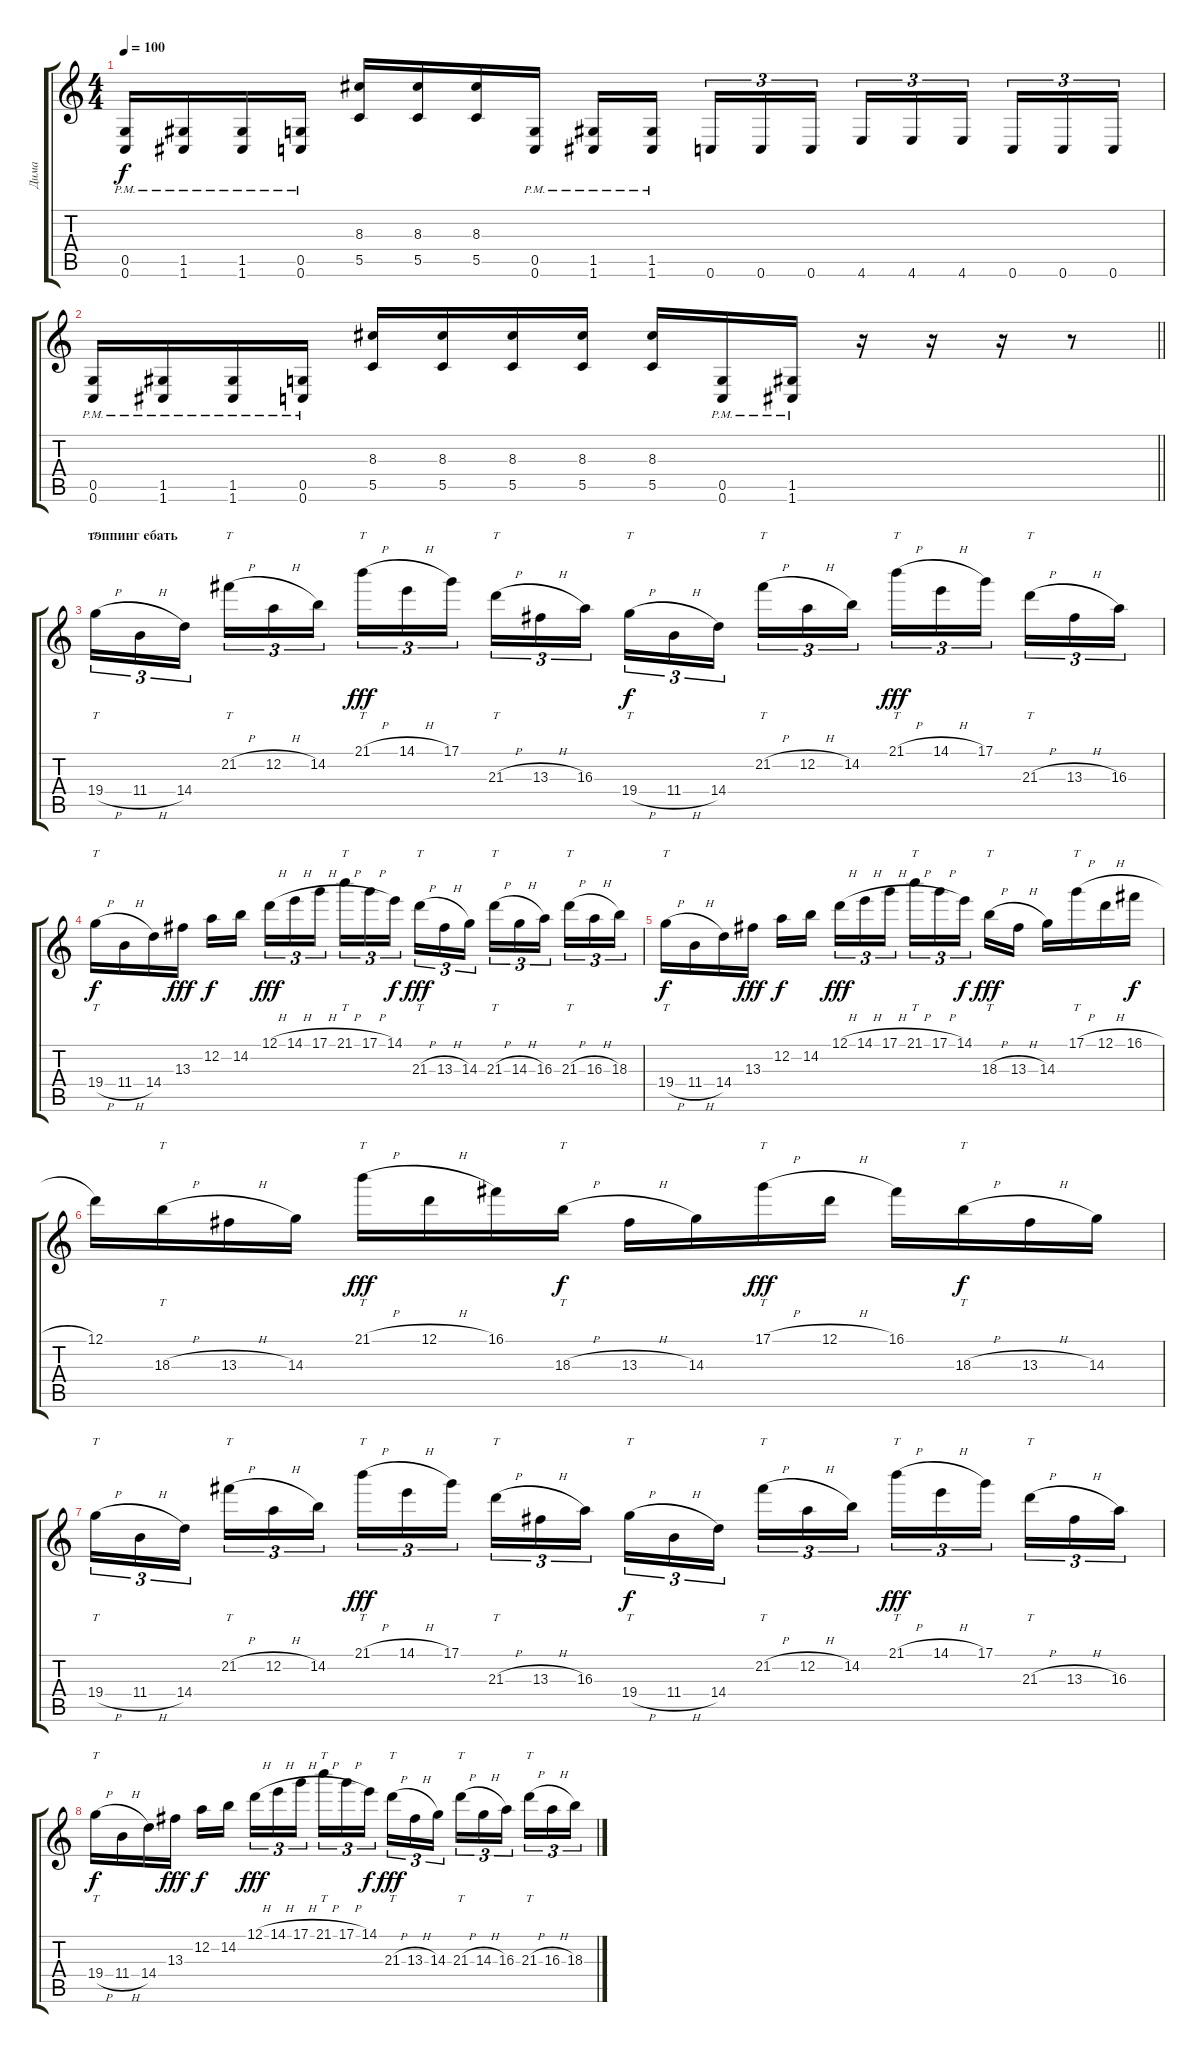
\track ("Дима" "Дима") {instrument distortionguitar}
\staff {score tabs}
\tuning (D4 A3 F3 C3 G2 C2) {hide}
\ts (4 4)
\tempo 100
\clef g2
\ks c
(0.5{pm} 0.6{pm}).16{dy f} (1.5{pm} 1.6{pm}).16 (1.5{pm} 1.6{pm}).16 (0.5{pm} 0.6{pm}).16 (8.3 5.5).16 (8.3 5.5).16 (8.3 5.5).16 (0.5{pm} 0.6{pm}).16 (1.5{pm} 1.6{pm}).16 (1.5{pm} 1.6{pm}).16{beam splitsecondary} 0.6.16{tu (3 2)} 0.6.16{tu (3 2)} 0.6.16{tu (3 2)} 4.6.16{tu (3 2)} 4.6.16{tu (3 2)} 4.6.16{tu (3 2) beam splitsecondary} 0.6.16{tu (3 2)} 0.6.16{tu (3 2)} 0.6.16{tu (3 2)} |
\barLineRight lightlight
(0.5{pm} 0.6{pm}).16 (1.5{pm} 1.6{pm}).16 (1.5{pm} 1.6{pm}).16 (0.5{pm} 0.6{pm}).16 (8.3 5.5).16 (8.3 5.5).16 (8.3 5.5).16 (8.3 5.5).16 (8.3 5.5).16 (0.5{pm} 0.6{pm}).16 (1.5{pm} 1.6{pm}).16 r.16 r.16 r.16 r.8 |
\section ("" "тэппинг ебать")
19.4{h}.16{tt tu (3 2) balance 8} 11.4{h}.16{tu (3 2)} 14.4.16{tu (3 2) beam splitsecondary} 21.2{h}.16{tt tu (3 2)} 12.2{h}.16{tu (3 2)} 14.2.16{tu (3 2)} 21.1{h}.16{tt tu (3 2) dy fff} 14.1{h}.16{tu (3 2)} 17.1.16{tu (3 2) beam splitsecondary} 21.3{h}.16{tt tu (3 2)} 13.3{h}.16{tu (3 2)} 16.3.16{tu (3 2)} 19.4{h}.16{tt tu (3 2) dy f} 11.4{h}.16{tu (3 2)} 14.4.16{tu (3 2) beam splitsecondary} 21.2{h}.16{tt tu (3 2)} 12.2{h}.16{tu (3 2)} 14.2.16{tu (3 2)} 21.1{h}.16{tt tu (3 2) dy fff} 14.1{h}.16{tu (3 2)} 17.1.16{tu (3 2) beam splitsecondary} 21.3{h}.16{tt tu (3 2)} 13.3{h}.16{tu (3 2)} 16.3.16{tu (3 2)} |
19.4{h}.16{tt dy f} 11.4{h}.16 14.4.16 13.3.16{dy fff} 12.2.16{dy f} 14.2.16{beam splitsecondary} 12.1{h}.16{tu (3 2) dy fff} 14.1{h}.16{tu (3 2)} 17.1{h}.16{tu (3 2)} 21.1{h}.16{tt tu (3 2)} 17.1{h}.16{tu (3 2)} 14.1.16{tu (3 2) dy f beam splitsecondary} 21.3{h}.16{tt tu (3 2) dy fff} 13.3{h}.16{tu (3 2)} 14.3.16{tu (3 2)} 21.3{h}.16{tt tu (3 2)} 14.3{h}.16{tu (3 2)} 16.3.16{tu (3 2) beam splitsecondary} 21.3{h}.16{tt tu (3 2)} 16.3{h}.16{tu (3 2)} 18.3.16{tu (3 2)} |
19.4{h}.16{tt dy f} 11.4{h}.16 14.4.16 13.3.16{dy fff} 12.2.16{dy f} 14.2.16{beam splitsecondary} 12.1{h}.16{tu (3 2) dy fff} 14.1{h}.16{tu (3 2)} 17.1{h}.16{tu (3 2)} 21.1{h}.16{tt tu (3 2)} 17.1{h}.16{tu (3 2)} 14.1.16{tu (3 2) dy f beam splitsecondary} 18.3{h}.16{tt dy fff} 13.3{h}.16 14.3.16 17.1{h}.16{tt} 12.1{h}.16 16.1{h}.16{dy f} |
12.1.16 18.3{h}.16{tt} 13.3{h}.16 14.3.16 21.1{h}.16{tt dy fff} 12.1{h}.16 16.1.16 18.3{h}.16{tt dy f} 13.3{h}.16 14.3.16 17.1{h}.16{tt dy fff} 12.1{h}.16 16.1.16 18.3{h}.16{tt dy f} 13.3{h}.16 14.3.16 |
19.4{h}.16{tt tu (3 2)} 11.4{h}.16{tu (3 2)} 14.4.16{tu (3 2) beam splitsecondary} 21.2{h}.16{tt tu (3 2)} 12.2{h}.16{tu (3 2)} 14.2.16{tu (3 2)} 21.1{h}.16{tt tu (3 2) dy fff} 14.1{h}.16{tu (3 2)} 17.1.16{tu (3 2) beam splitsecondary} 21.3{h}.16{tt tu (3 2)} 13.3{h}.16{tu (3 2)} 16.3.16{tu (3 2)} 19.4{h}.16{tt tu (3 2) dy f} 11.4{h}.16{tu (3 2)} 14.4.16{tu (3 2) beam splitsecondary} 21.2{h}.16{tt tu (3 2)} 12.2{h}.16{tu (3 2)} 14.2.16{tu (3 2)} 21.1{h}.16{tt tu (3 2) dy fff} 14.1{h}.16{tu (3 2)} 17.1.16{tu (3 2) beam splitsecondary} 21.3{h}.16{tt tu (3 2)} 13.3{h}.16{tu (3 2)} 16.3.16{tu (3 2)} |
19.4{h}.16{tt dy f} 11.4{h}.16 14.4.16 13.3.16{dy fff} 12.2.16{dy f} 14.2.16{beam splitsecondary} 12.1{h}.16{tu (3 2) dy fff} 14.1{h}.16{tu (3 2)} 17.1{h}.16{tu (3 2)} 21.1{h}.16{tt tu (3 2)} 17.1{h}.16{tu (3 2)} 14.1.16{tu (3 2) dy f beam splitsecondary} 21.3{h}.16{tt tu (3 2) dy fff} 13.3{h}.16{tu (3 2)} 14.3.16{tu (3 2)} 21.3{h}.16{tt tu (3 2)} 14.3{h}.16{tu (3 2)} 16.3.16{tu (3 2) beam splitsecondary} 21.3{h}.16{tt tu (3 2)} 16.3{h}.16{tu (3 2)} 18.3.16{tu (3 2)}
